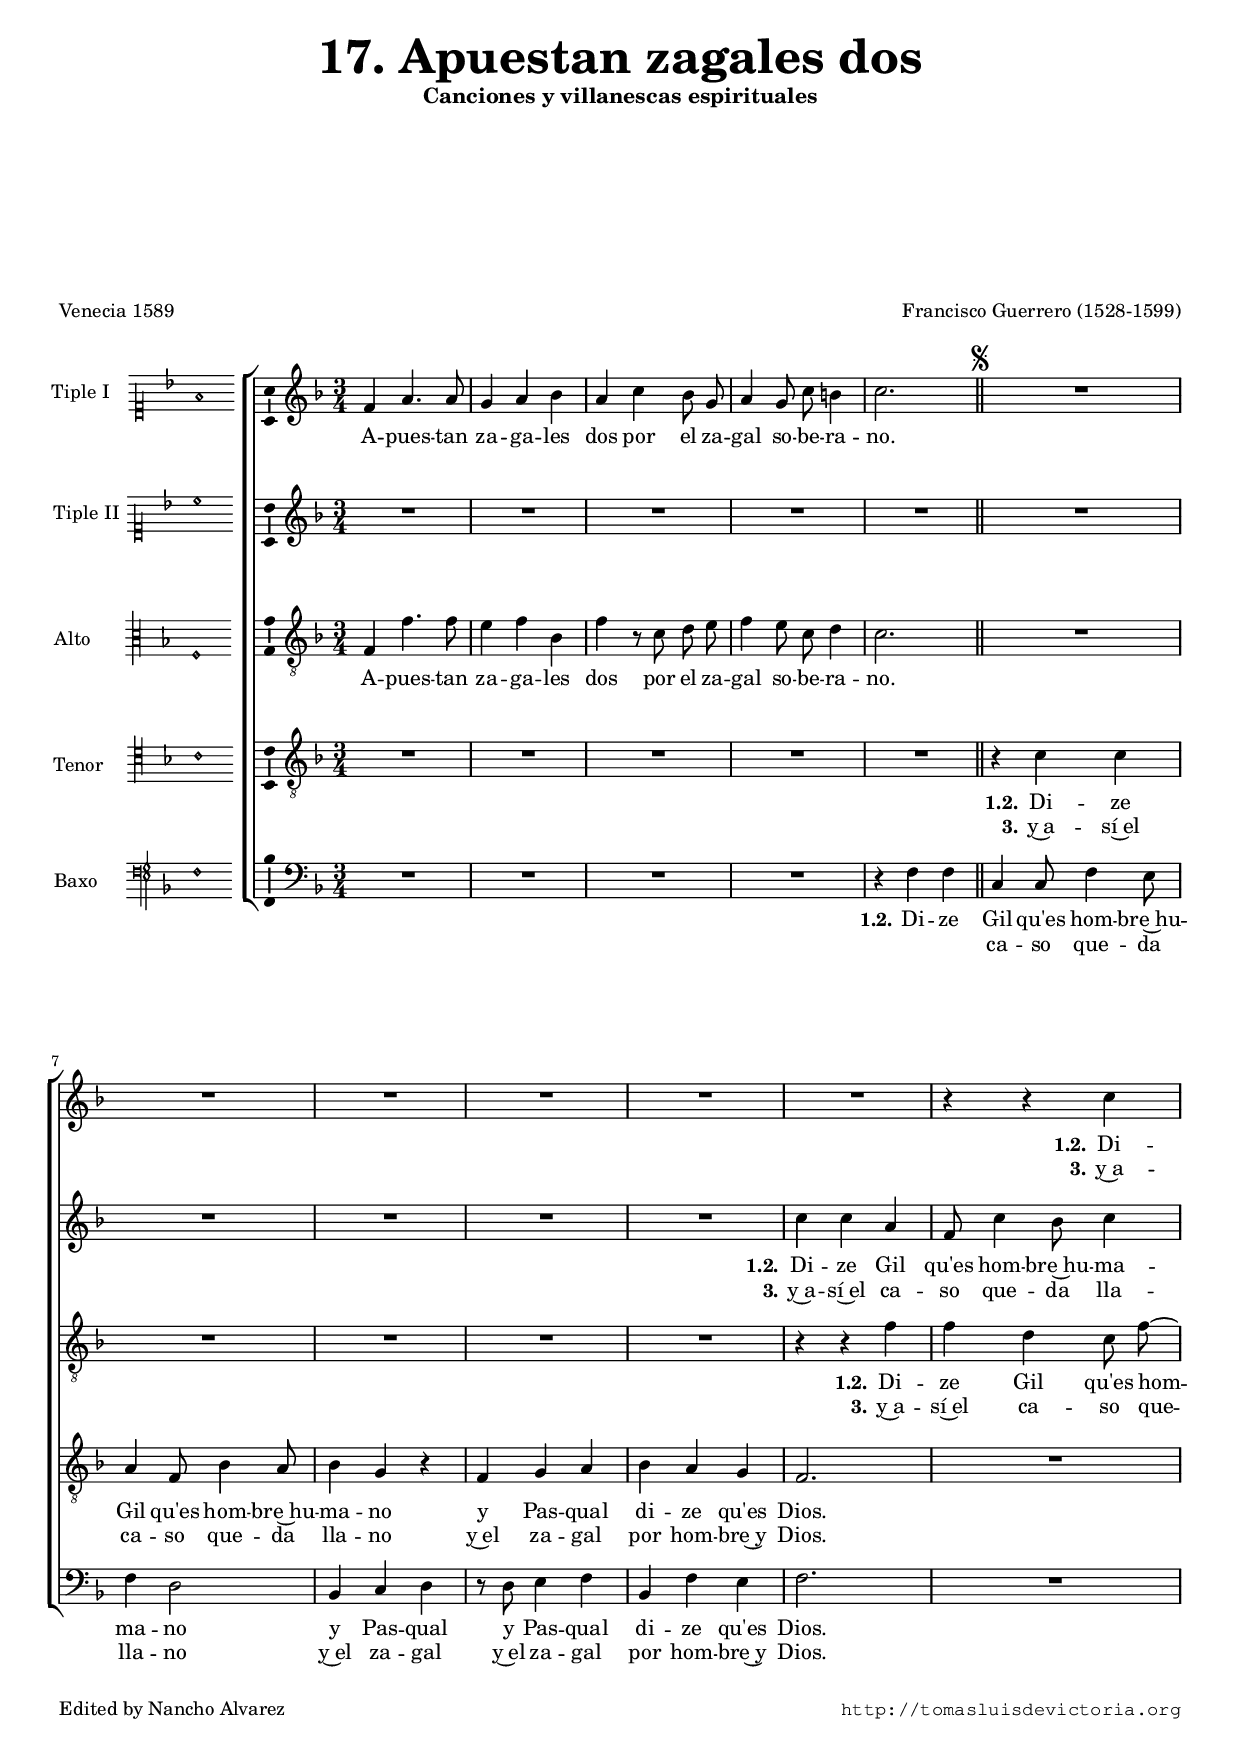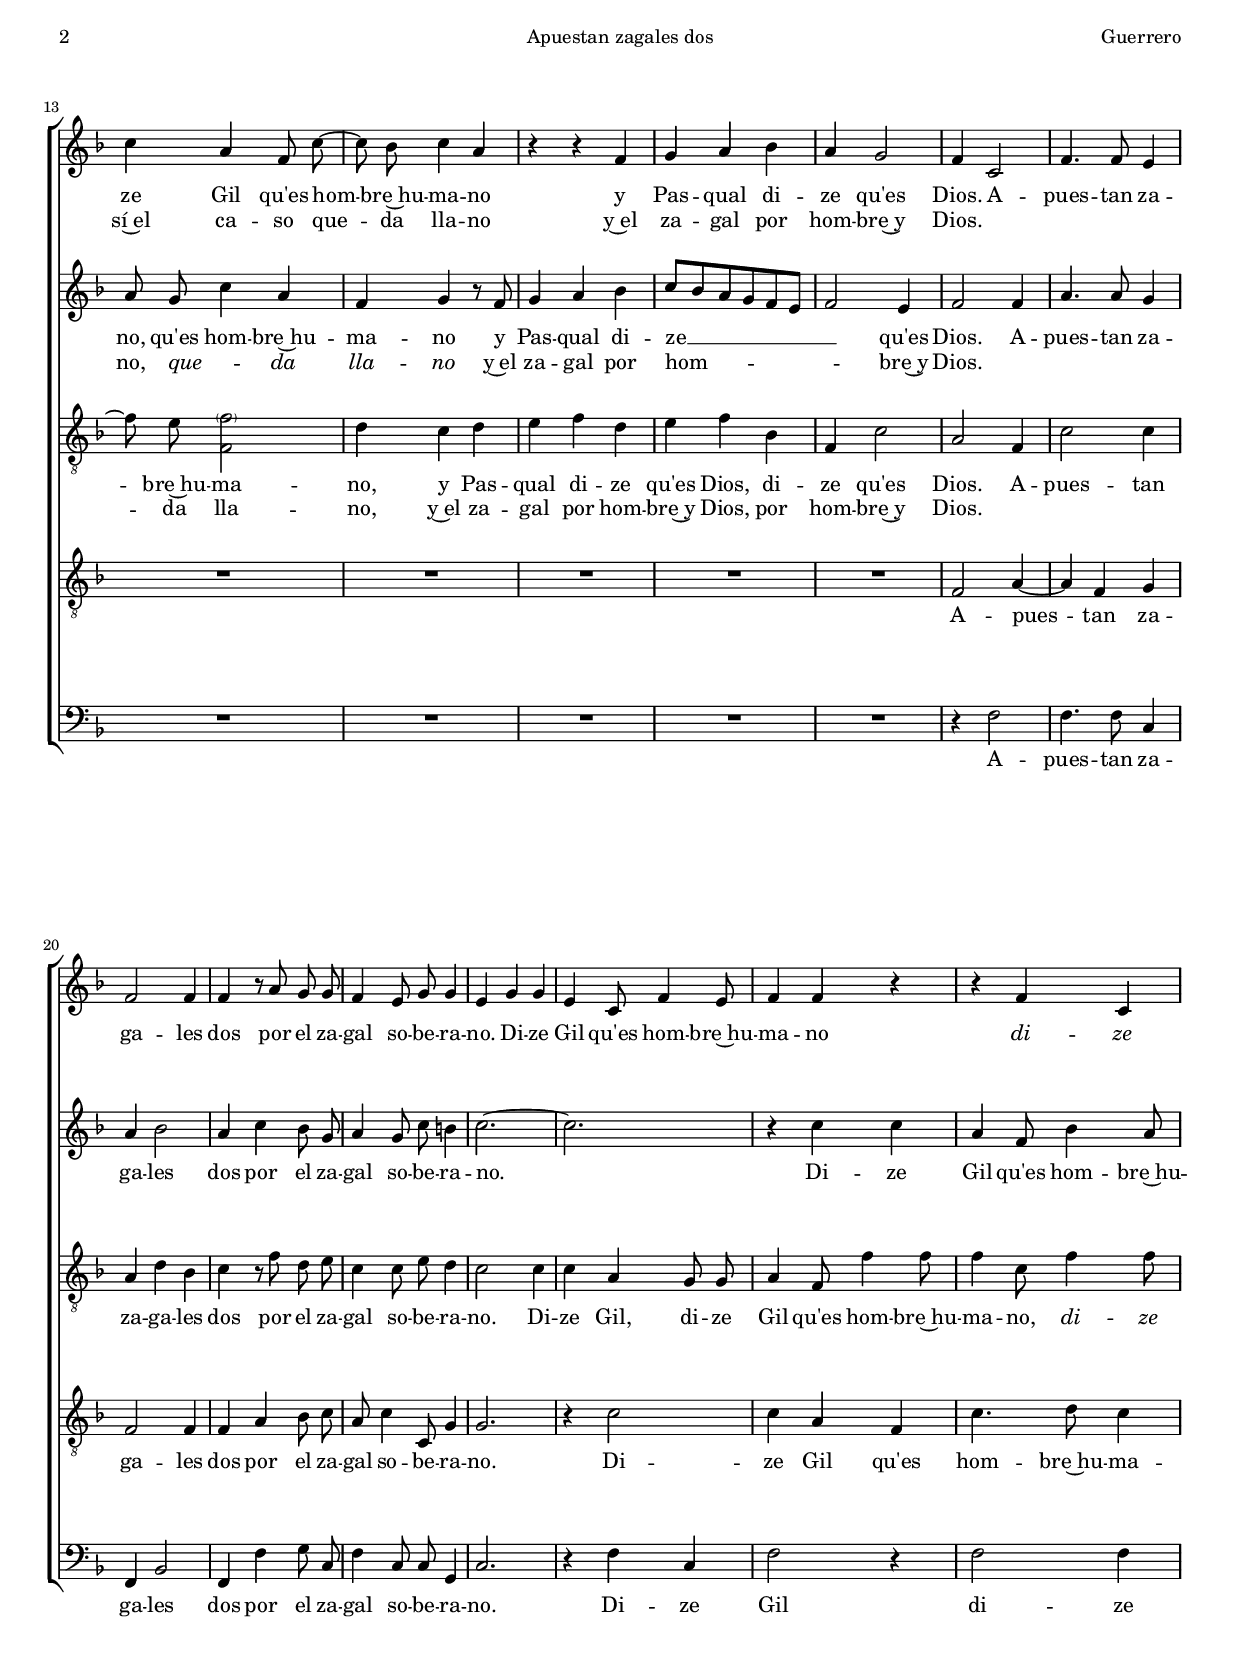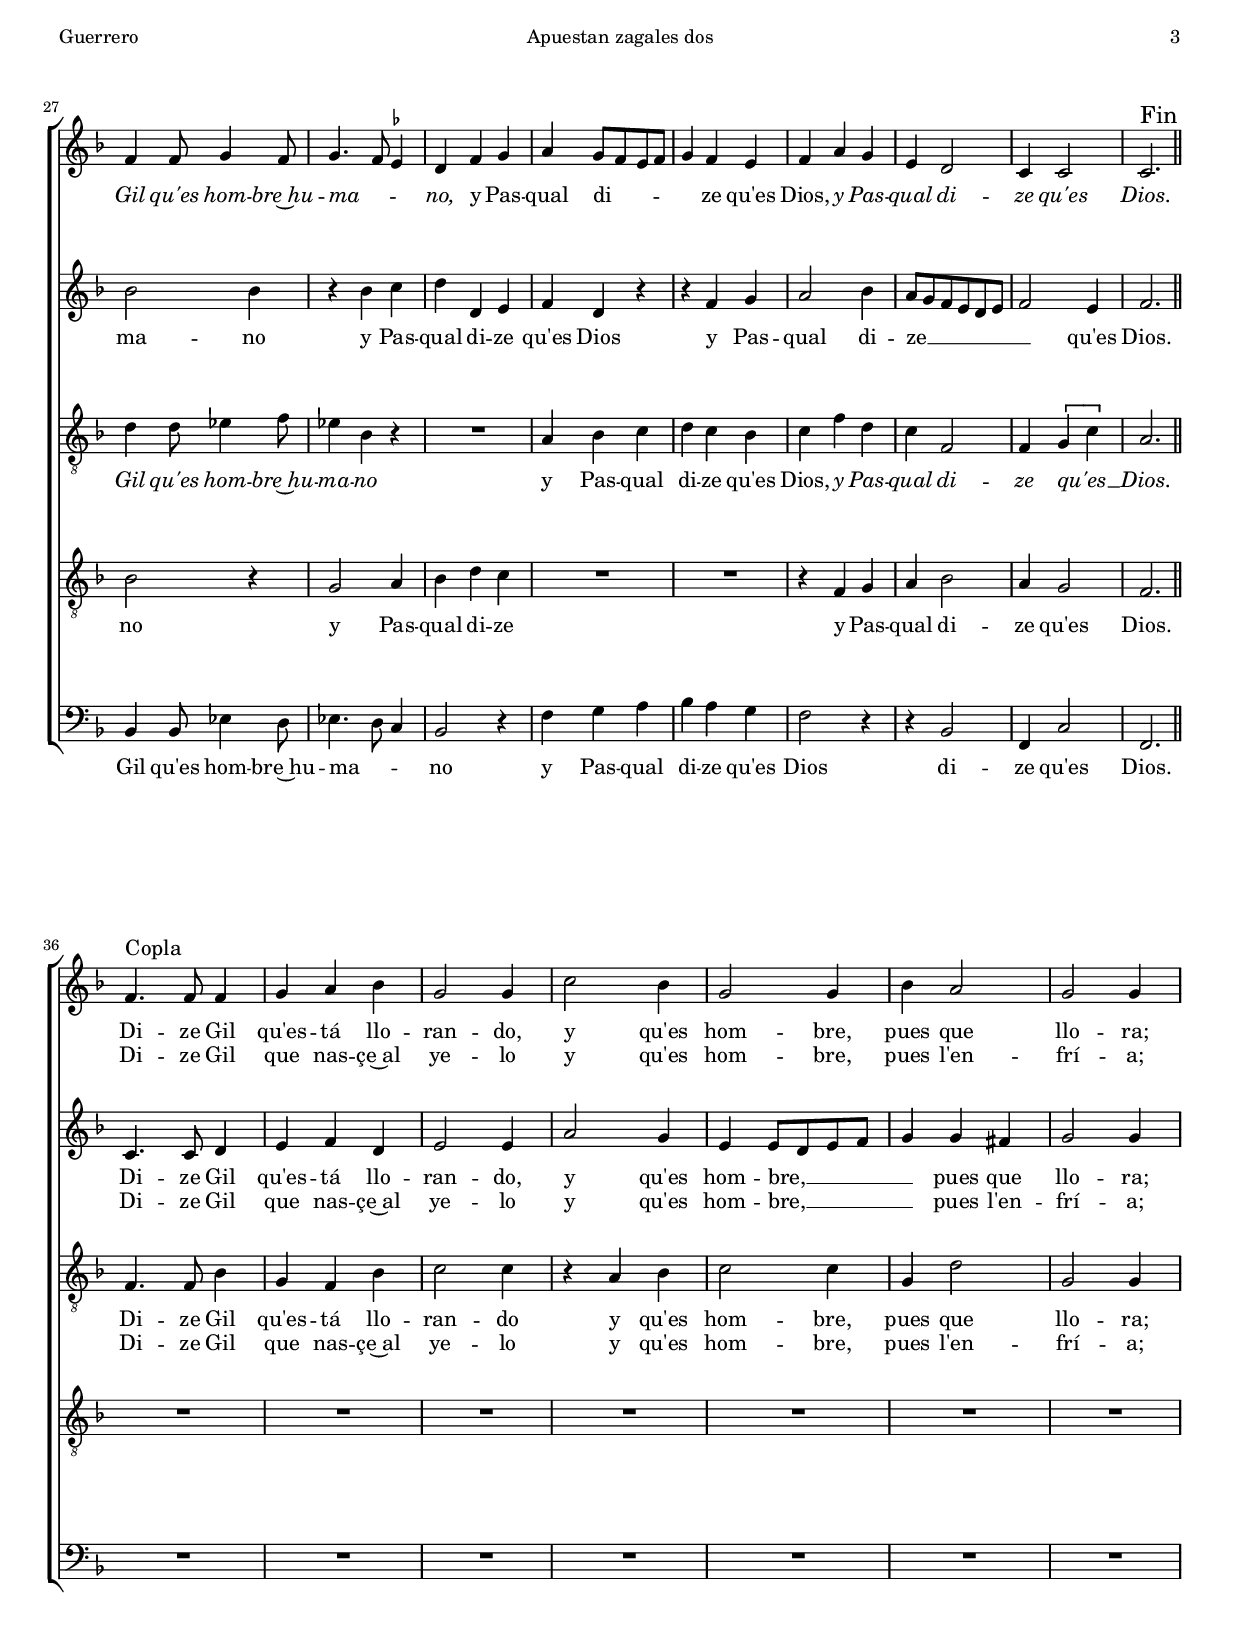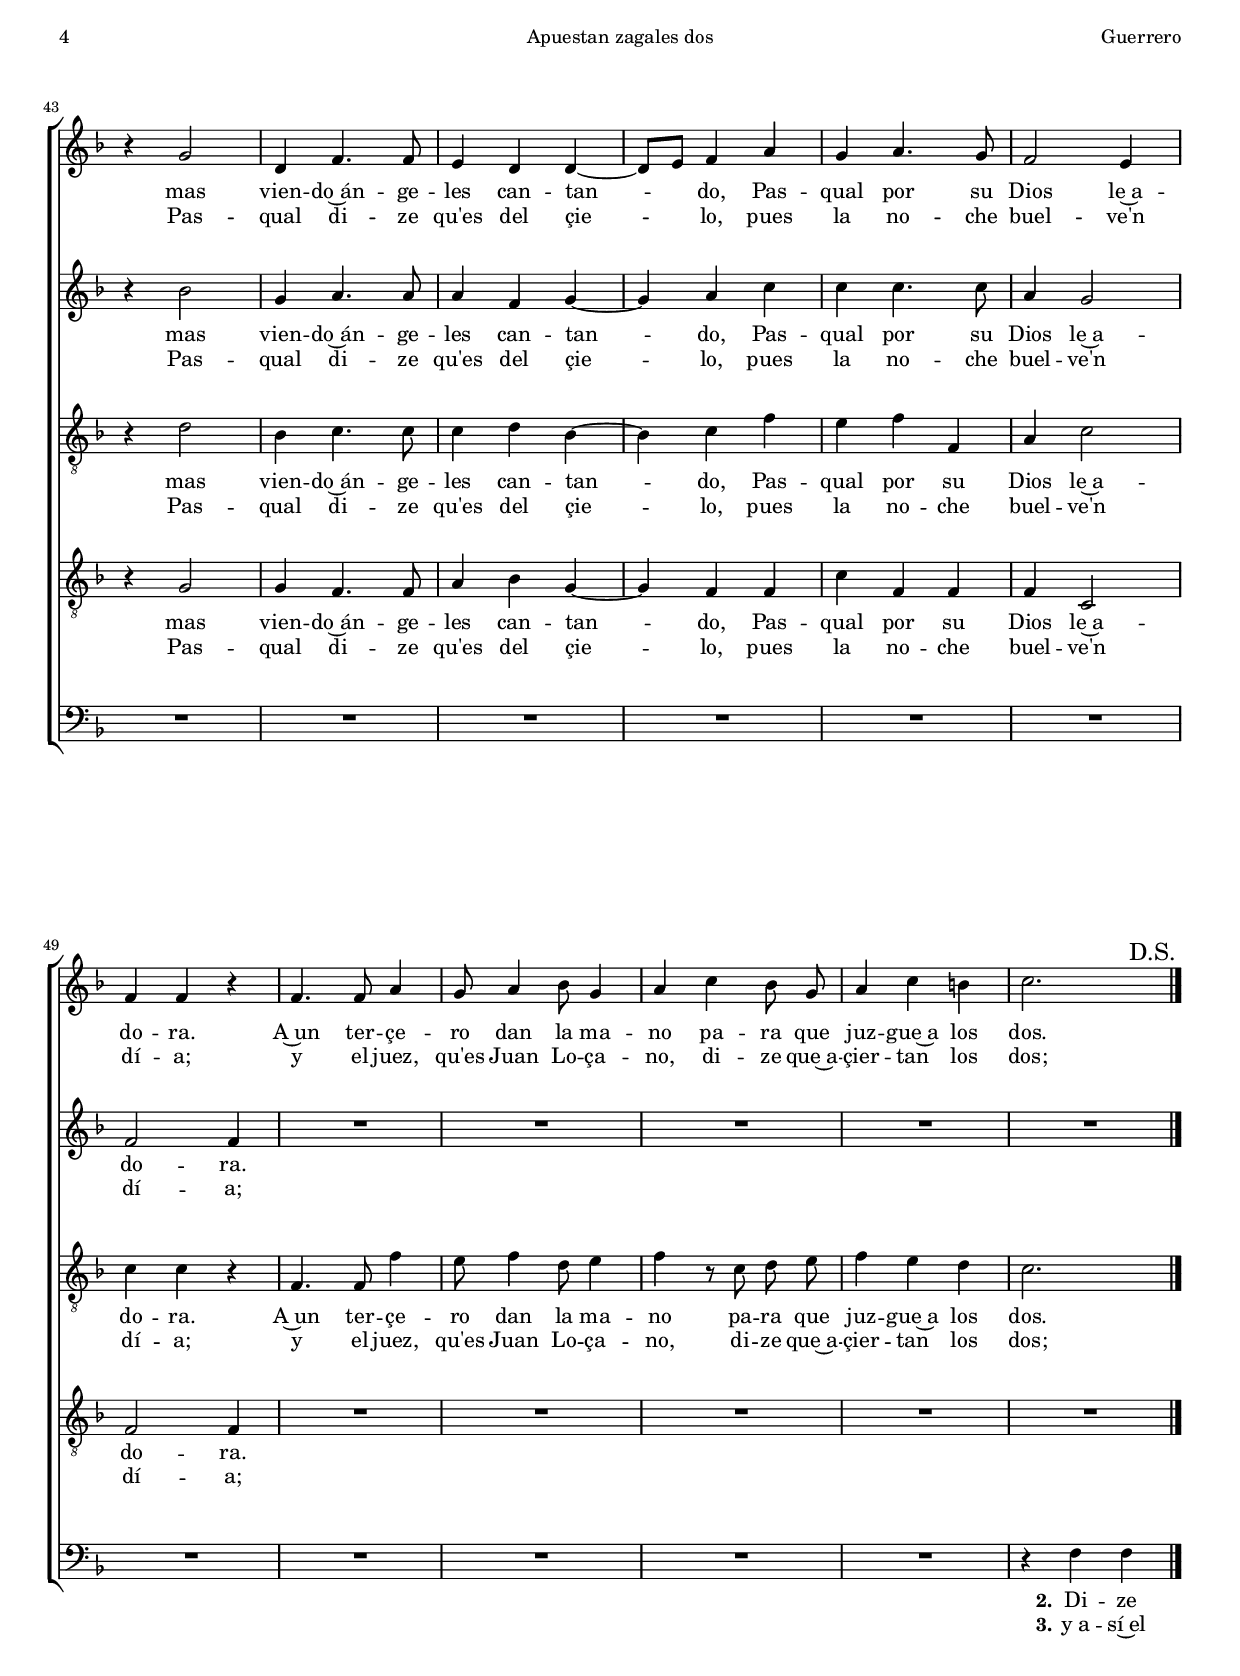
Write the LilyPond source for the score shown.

\version "2.18.0"

#(set-default-paper-size "a4")
#(set-global-staff-size 16.5)
#(ly:set-option 'point-and-click #f)
%mobile -s14.0 -i2.8 -ball

italicas=\override LyricText.font-shape = #'italic
rectas=\override LyricText.font-shape = #'upright
ss=\once \set suggestAccidentals = ##t
incipitwidth = 20
htitle="Apuestan zagales dos"
hcomposer="Guerrero"

\header {
	title=\markup{\fontsize #4 "17. Apuestan zagales dos"}
	subtitle=\markup{"Canciones y villanescas espirituales" }
	subsubtitle=\markup{\null \vspace #7 }
        composer="Francisco Guerrero (1528-1599)"
        pdfauthor=\composer
	%opus="(-)"
	poet="Venecia 1589"
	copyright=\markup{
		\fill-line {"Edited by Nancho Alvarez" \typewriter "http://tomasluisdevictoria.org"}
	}
%	tagline=""
}

global={\key f \major \time 3/4 \skip 1*3/4*5 \bar "||"
        %tablet \break
				\skip 1*3/4*30 \bar "||" \break
				\skip 1*3/4*19 \bar "|." }


cantus=\relative c'{
	f4 a4. a8
	g4 a bes
	a c bes8 g 
	a4 g8 c b4
	c2.
	\mark \markup{\smaller \smaller \musicglyph #"scripts.segno" }
	R1*3/4*6
	r4 r c
	c a f8 c' ~
	c bes c4 a
	r4 r4 f
	g4 a bes
	a g2 
	f4 c2
	f4. f8 e4
	f2 f4 
	f4 r8 a g g
	f4 e8 g g4
	e g g
	e c8 f4 e8 
	f4 f r
	r f c
	f f8 g4 f8
	g4. f8 \ss ees4
	d4 f g a g8[ f e f]
	g4 f e
	f a g
	e4 d2
	c4 c2 
	\override Score.RehearsalMark.self-alignment-X = #right
        \override Score.RehearsalMark.break-visibility = #begin-of-line-invisible
	c2.
	\mark "Fin"
	\once \override TextScript.padding = #1
	f4.^\markup{\large "Copla"} f8 f4
	g a bes
	g2 g4
	c2 bes4
	g2 g4 
	bes4 a2
	g2 g4
	r4 g2
	d4 f4. f8 
	e4 d d ~
	d8[ e] f4 a
	g a4. g8
	f2 e4 
	f f r
	f4. f8 a4
	g8 a4 bes8 g4
	a4 c bes8 g 
	a4 c b |
	c2.
	\mark "D.S."
}

cantusdos=\relative c''{
	R1*3/4*10
	c4 c a
	f8 c'4 bes8 c4
	a8 g c4 a
	f g r8 f
	g4 a bes
	c8[ bes a g f e]
	f2 e4 
	f2 f4
	a4. a8 g4
	a4 bes2
	a4 c bes8 g
	a4 g8 c b4
	c2. ~
	c
	r4 c c
	a f8 bes4 a8
	bes2 bes4
	r bes c
	d d, e 
	f d r
	r f g 
	a2 bes4
	a8[ g f e d e]
	f2 e4 
	f2.
	c4. c8 d4
	e f d
	e2 e4
	a2 g4
	e4 e8[ d e f]
	g4 g fis
	g2 g4
	r4 bes2
	g4 a4. a8 
	a4 f g ~
	g a c
	c c4. c8
	a4 g2
	f2 f4 |
	R1*3/4*5
}

altus=\relative c{
	f4 f'4. f8
	e4 f bes,
	f' r8 c d e
	f4 e8 c d4
	c2.
	R1*3/4*5
	r4 r f
	f d c8 f ~
	f e <\parenthesize f f,>2
	d4 c d
	e f d
	e f bes,
	f c'2
	a2 f4
	c'2 c4 
	a d bes
	c r8 f d e
	c4 c8 e d4
	c2 c4
	c a g8 g
	a4 f8 f'4 f8
	f4 c8 f4 f8
	d4 d8 ees4 f8
	ees4 bes r
	R1*3/4
	a4 bes c
	d c bes
	c f d
	c4 f,2
	f4 \[g c\]
	a2.
	f4. f8 bes4
	g4 f bes
	c2 c4
	r4 a bes
	c2 c4 
	g4 d'2
	g,2 g4
	r4 d'2
	bes4 c4. c8 
	c4 d bes ~
	bes c f
	e f f,
	a c2
	c4 c r
	f,4. f8 f'4
	e8 f4 d8 e4
	f4 r8 c d e 
	f4 e d |
	c2.
}

tenor=\relative c'{
	R1*3/4*5
	r4 c c
	a f8 bes4 a8
	bes4 g r
	f g a 
	bes a g
	f2.
	R1*3/4*6
	f2 a4 ~
	a f g 
	f2 f4
	f a bes8 c
	a8 c4 c,8 g'4
	g2.
	r4 c2
	c4 a f
	c'4. d8 c4
	bes2 r4
	g2 a4 
	bes d c
	R1*3/4
	R
	r4 f, g
	a bes2
	a4 g2 
	f2.
	R1*3/4*7
	r4 g2
	g4 f4. f8 
	a4 bes g ~
	g f f
	c' f, f
	f c2
	f2 f4 |
	R1*3/4*5
}

bassus=\relative c{
	R1*3/4*4
	r4 f f
	c c8 f4 e8
	f4 d2
	bes4 c d
	r8 d e4 f
	bes,4 f' e
	f2. 
	R1*3/4*6
	r4 f2
	f4. f8 c4
	f,4 bes2
	f4 f' g8 c,
	f4 c8 c g4
	c2. 
	r4 f c
	f2 r4
	f2 f4
	bes,4 bes8 ees4 d8 
	ees4. d8 c4
	bes2 r4
	f'4 g a
	bes a g
	f2 r4
	r4 bes,2
	f4 c'2
	f,2.
	R1*3/4*18 |
	r4 f'4 f
}


textocantus=\lyricmode{
A -- pues -- tan za -- ga -- les dos por el za -- gal so -- be -- ra -- no.
\set  stanza = "1.2." 
Di -- ze Gil qu'es hom -- _ bre~hu -- ma -- no
y Pas -- qual di -- ze qu'es Dios.
A -- pues -- tan za -- ga -- les dos
por el za -- gal so -- be -- ra -- no.
Di -- ze Gil qu'es hom -- bre~hu -- ma -- no
\italicas
di -- ze Gil qu'es hom -- bre~hu -- ma -- _ _ no,
\rectas
y Pas -- qual di -- _ _ _ _ ze qu'es Dios,
\italicas
y Pas -- qual di -- ze qu'es Dios.
\rectas
Di -- ze Gil qu'es -- tá llo -- ran -- do,
y qu'es hom -- bre,
pues que llo -- ra;
mas vien -- do~án -- ge -- les can -- tan -- _ _ do,
Pas -- qual por su Dios le~a -- do -- ra.
A~un ter -- çe -- ro dan la ma -- no
pa -- ra que juz -- gue~a los dos.
}
textocantusb=\lyricmode{
_ _ _ _ _ _ _ _ _ _ _ _ _ _ _ 
\set stanza = "3."
y~a -- sí~el ca -- so que -- _ da lla -- no
y~el za -- gal por hom -- bre~y Dios.
"   "
_ _ _ _ _ _ _ _ _ _ _ _ _ _ _ _ _ _ _ 
_ _ _ _ _ _ _ _ _ _ _ _ _ _ _ _ _ _ _ _ _ _ _ _ _ _ _ _ _ _ _ 
Di -- ze Gil que nas -- çe~al ye -- lo
y qu'es hom -- bre, pues l'en -- frí -- a;
Pas -- qual di -- ze qu'es del çie -- _ _ lo,
pues la no -- che buel -- ve'n dí -- a;
y el juez, qu'es Juan Lo -- ça -- no,
di -- ze que~a -- çier -- tan los dos;
}

textocantusdos=\lyricmode{
\set stanza = "1.2."
Di -- ze Gil qu'es hom -- bre~hu -- ma -- no,
qu'es hom -- bre~hu -- ma -- no
y Pas -- qual di -- ze __ _ _ _ _ _ _ 
qu'es Dios.
A -- pues -- tan za -- ga -- les dos por el za -- gal so -- be -- ra -- no. _
Di -- ze Gil qu'es hom -- bre~hu -- ma -- no
y Pas -- qual di -- ze qu'es Dios
y Pas -- qual di -- ze __ _ _ _ _ _ _ qu'es Dios.
Di -- ze Gil qu'es -- tá llo -- ran -- do,
y qu'es hom -- bre, __ _ _ _ _ pues que llo -- ra;
mas vien -- do~án -- ge -- les can -- tan -- _ do,
Pas -- qual por su Dios le~a -- do -- ra.
}
textocantusdosb=\lyricmode{
\set stanza = "3."
y~a -- sí~el ca -- so que -- da lla -- no,
\italicas
que -- _ da lla -- no 
\rectas
y~el za -- gal por hom -- _ _ _ _ _ _ bre~y Dios.
"     "
_ _ _ _ _ _ _ _ _ _ _ _ _ _ _ _ _ _ _ 
_ _ _ _ _ _ _ _ _ _ _ _ _ _ _ _ _ _ _ _ _ _ _ _ 
Di -- ze Gil que nas -- çe~al ye -- lo
y qu'es hom -- bre, __ _ _ _ _ pues l'en -- frí -- a;
Pas -- qual di -- ze qu'es del çie -- _ lo,
pues la no -- che buel -- ve'n dí -- a;
}

textoaltus=\lyricmode{
A -- pues -- tan za -- ga -- les dos
por el za -- gal so -- be -- ra -- no.
\set stanza = "1.2."
Di -- ze Gil qu'es hom -- _ bre~hu -- ma -- no,
y Pas -- qual di -- ze qu'es Dios,
di -- ze qu'es Dios.
A -- pues -- tan za -- ga -- les dos
por el za -- gal so -- be -- ra -- no.
Di -- ze Gil,
di -- ze Gil qu'es hom -- bre~hu -- ma -- no,
\italicas
di -- ze Gil qu'es hom -- bre~hu -- ma -- no
\rectas
y Pas -- qual di -- ze qu'es Dios,
\italicas
y Pas -- qual di -- ze qu'es __ _ Dios.
\rectas
Di -- ze Gil qu'es -- tá llo -- ran -- do
y qu'es hom -- bre,
pues que llo -- ra;
mas vien -- do~án -- ge -- les can -- tan -- _ do,
Pas -- qual por su Dios le~a -- do -- ra.
A~un ter -- çe -- ro dan la ma -- no
pa -- ra que juz -- gue~a los dos.
}
textoaltusb=\lyricmode{
_ _ _ _ _ _ _ _ _ _ _ _ _ _ _ 
\set  stanza = "3."
y~a -- sí~el ca -- so que -- _ da lla -- no,
y~el za -- gal por hom -- bre~y Dios,
por hom -- bre~y Dios. 
"   "
_ _ _ _ _ _ _ _ _ _ _ _ _ _ _ _ _ _ _ _ _ _ 
_ _ _ _ _ _ _ _ _ _ _ _ _ _ _ _ _ _ _ _ _ _ _ _ _ _ 
Di -- ze Gil que nas -- çe~al ye -- lo
y qu'es hom -- bre, pues l'en -- frí -- a;
Pas -- qual di -- ze qu'es del çie -- _ lo,
pues la no -- che buel -- ve'n dí -- a;
y el juez, qu'es Juan Lo -- ça -- no,
di -- ze que~a -- çier -- tan los dos;
}

textotenor=\lyricmode{
\set stanza = "1.2."
Di -- ze Gil qu'es hom -- bre~hu -- ma -- no
y Pas -- qual di -- ze qu'es Dios.
A -- pues -- _ tan za -- ga -- les dos
por el za -- gal so -- be -- ra -- no.
Di -- ze Gil qu'es hom -- bre~hu -- ma -- no
y Pas -- qual di -- ze
y Pas -- qual di -- ze qu'es Dios.
mas vien -- do~án -- ge -- les can -- tan -- _ do,
Pas -- qual por su Dios le~a -- do -- ra.
}
textotenorb=\lyricmode{
\set stanza = "3."
y~a -- sí~el ca -- so que -- da lla -- no
y~el za -- gal por hom -- bre~y Dios.
"   "
_ _ _ _ _ _ _ _ _ _ _ _ _ _ _ _ 
_ _ _ _ _ _ _ _ _ _ _ _ _ _ _ _ _ _ _ 
Pas -- qual di -- ze qu'es del çie -- _ lo,
pues la no -- che buel -- ve'n dí -- a;
}

textobassus=\lyricmode{
\set stanza = "1.2."
Di -- ze Gil qu'es hom -- bre~hu -- ma -- no
y Pas -- qual
y Pas -- qual di -- ze qu'es Dios.
A -- pues -- tan za -- ga -- les dos
por el za -- gal so -- be -- ra -- no.
Di -- ze Gil
di -- ze Gil qu'es hom -- bre~hu -- ma -- _ _ no
y Pas -- qual di -- ze qu'es Dios
di -- ze qu'es Dios.
\set stanza = "2."
Di -- ze
}
textobassusb=\lyricmode{
_ _
ca -- so que -- da lla -- no
y~el za -- gal
y~el za -- gal por hom -- bre~y Dios.
"  " _ _ _ _ _ _ _ _ _ _ _ _ _ _ _ _ _ _ _ _ _ _ _ _ _ _ _ _ _ _ _ _ _ _ _ _ _ _ 
\set  stanza = "3."
y_a -- sí~el
}


incipitcantus=\markup{
	\score{
		{ 
		\set Staff.instrumentName="Tiple I   "
		\override NoteHead.style = #'neomensural
		\override Rest.style = #'neomensural
		\override Staff.TimeSignature.stencil = ##f
		\cadenzaOn 
		\clef "petrucci-c1"
		\key f \major
		\time 3/4
		f'1
		} 
	\layout {
		\context {\Voice
			\remove Ligature_bracket_engraver
			\consists Mensural_ligature_engraver
		}
		line-width=\incipitwidth
		indent = 0
	}
	}
}


incipitcantusdos=\markup{
	\score{
		{ 
		\set Staff.instrumentName="Tiple II "
		\override NoteHead.style = #'neomensural
		\override Rest.style = #'neomensural
		\override Staff.TimeSignature.stencil = ##f
		\cadenzaOn 
		\clef "petrucci-c1"
		\key f \major
		\time 3/4
		c''1
		} 
	\layout {
		\context {\Voice
			\remove Ligature_bracket_engraver
			\consists Mensural_ligature_engraver
		}
		line-width=\incipitwidth
		indent = 0
	}
	}
}


incipitaltus=\markup{
	\score{
		{ 
		\set Staff.instrumentName="Alto      "
		\override NoteHead.style = #'neomensural 
		\override Rest.style = #'neomensural
		\override Staff.TimeSignature.stencil = ##f
		\cadenzaOn 
		\clef "petrucci-c3"
		\key f \major
		\time 3/4
		f1
		} 
	\layout {
		\context {\Voice
			\remove Ligature_bracket_engraver
			\consists Mensural_ligature_engraver
		}
		line-width=\incipitwidth
		indent = 0
	}
	}
}


incipittenor=\markup{
	\score{
		{ 
		\set Staff.instrumentName="Tenor    "
		\override NoteHead.style = #'neomensural 
		\override Rest.style = #'neomensural
		\override Staff.TimeSignature.stencil = ##f
		\cadenzaOn 
		\clef "petrucci-c4"
		\key f \major
		\time 3/4
		c'1
		} 
	\layout {
		\context {\Voice
			\remove Ligature_bracket_engraver
			\consists Mensural_ligature_engraver
		}
		line-width=\incipitwidth
		indent=0
	}
	}
}


incipitbassus=\markup{
	\score{
		{ 
		\set Staff.instrumentName="Baxo     "
		\override NoteHead.style = #'neomensural 
		\override Rest.style = #'neomensural
		\override Staff.TimeSignature.stencil = ##f
		\cadenzaOn 
		\clef "petrucci-f4"
		\key f \major
		\time 3/4
		f1
		} 
	\layout {
		\context {\Voice
			\remove Ligature_bracket_engraver
			\consists Mensural_ligature_engraver
		}
		line-width=\incipitwidth
		indent = 0
	}
	}
}





\score {
\new ChoirStaff<<

	\new Staff <<\global
	\new Voice="v1" {
		\set Staff.instrumentName=\incipitcantus
		\clef "treble"
		\cantus }
	\new Lyrics \lyricsto "v1" {\textocantus }
	\new Lyrics \lyricsto "v1" {\textocantusb }
	>>

	\new Staff <<\global
	\new Voice="v5" {
		\set Staff.instrumentName=\incipitcantusdos
		\clef "treble"
		\cantusdos }
	\new Lyrics \lyricsto "v5" {\textocantusdos }
	\new Lyrics \lyricsto "v5" {\textocantusdosb }
	>>

	
	
	\new Staff << \global
	\new Voice="v2" {
		\set Staff.instrumentName=\incipitaltus
		\clef "G_8" 
		\altus}
	\new Lyrics \lyricsto "v2" {\textoaltus }
	\new Lyrics \lyricsto "v2" {\textoaltusb }
	>>

	
	\new Staff <<\global
	\new Voice="v3" {
		\set Staff.instrumentName=\incipittenor
		\clef "G_8"
		\tenor }
	\new Lyrics \lyricsto "v3" {\textotenor }
	\new Lyrics \lyricsto "v3" {\textotenorb }
	>>
	

	\new Staff <<\global
	\new Voice="v4" {
		\set Staff.instrumentName=\incipitbassus
		\clef "bass" 
		\bassus }
	\new Lyrics \lyricsto "v4" {\textobassus }
	\new Lyrics \lyricsto "v4" {\textobassusb }
	>>
	
>>

\layout{ 
	\context {\Lyrics 
		\override VerticalAxisGroup.staff-affinity = #UP
		\override VerticalAxisGroup.nonstaff-relatedstaff-spacing =
			#'((basic-distance . 0) (minimum-distance . 0) (padding . 1))
		\override LyricText.font-size = #1.2
		\override LyricHyphen.minimum-distance = #0.5
	}
	\context {\Score 
		tempoHideNote = ##t
		\override BarNumber.padding = #2 
	}
	\context {\Voice 
		melismaBusyProperties = #'()
		autoBeaming = ##f
	}
	\context {\Staff 
                %\RemoveEmptyStaves
                %\override VerticalAxisGroup.remove-first = ##t
		\override VerticalAxisGroup.staff-staff-spacing =
			#'((basic-distance . 11) (minimum-distance . 0) (padding . 1))
		\consists Ambitus_engraver 
		\override LigatureBracket.padding = #1
	}
}

%\midi { \mtempo }

}


\paper{
	evenHeaderMarkup=\markup  \fill-line { \fromproperty #'page:page-number-string \htitle \hcomposer }
	oddHeaderMarkup= \markup  \fill-line { \on-the-fly #not-first-page \hcomposer \on-the-fly #not-first-page \htitle \on-the-fly #not-first-page \fromproperty #'page:page-number-string }
	%system-count=20
	page-count = 4
	ragged-last-bottom = ##f
	indent=3.3\cm
	system-system-spacing =
	#'((basic-distance . 20) (minimum-distance . 0) (padding . 5))
	top-system-spacing = % header
	#'((basic-distance . 9) (minimum-distance . 0) (padding . 0))
	last-bottom-spacing = % footer
	#'((basic-distance . 12) (minimum-distance . 0) (padding . 0))
	markup-system-spacing.padding = #3
}
